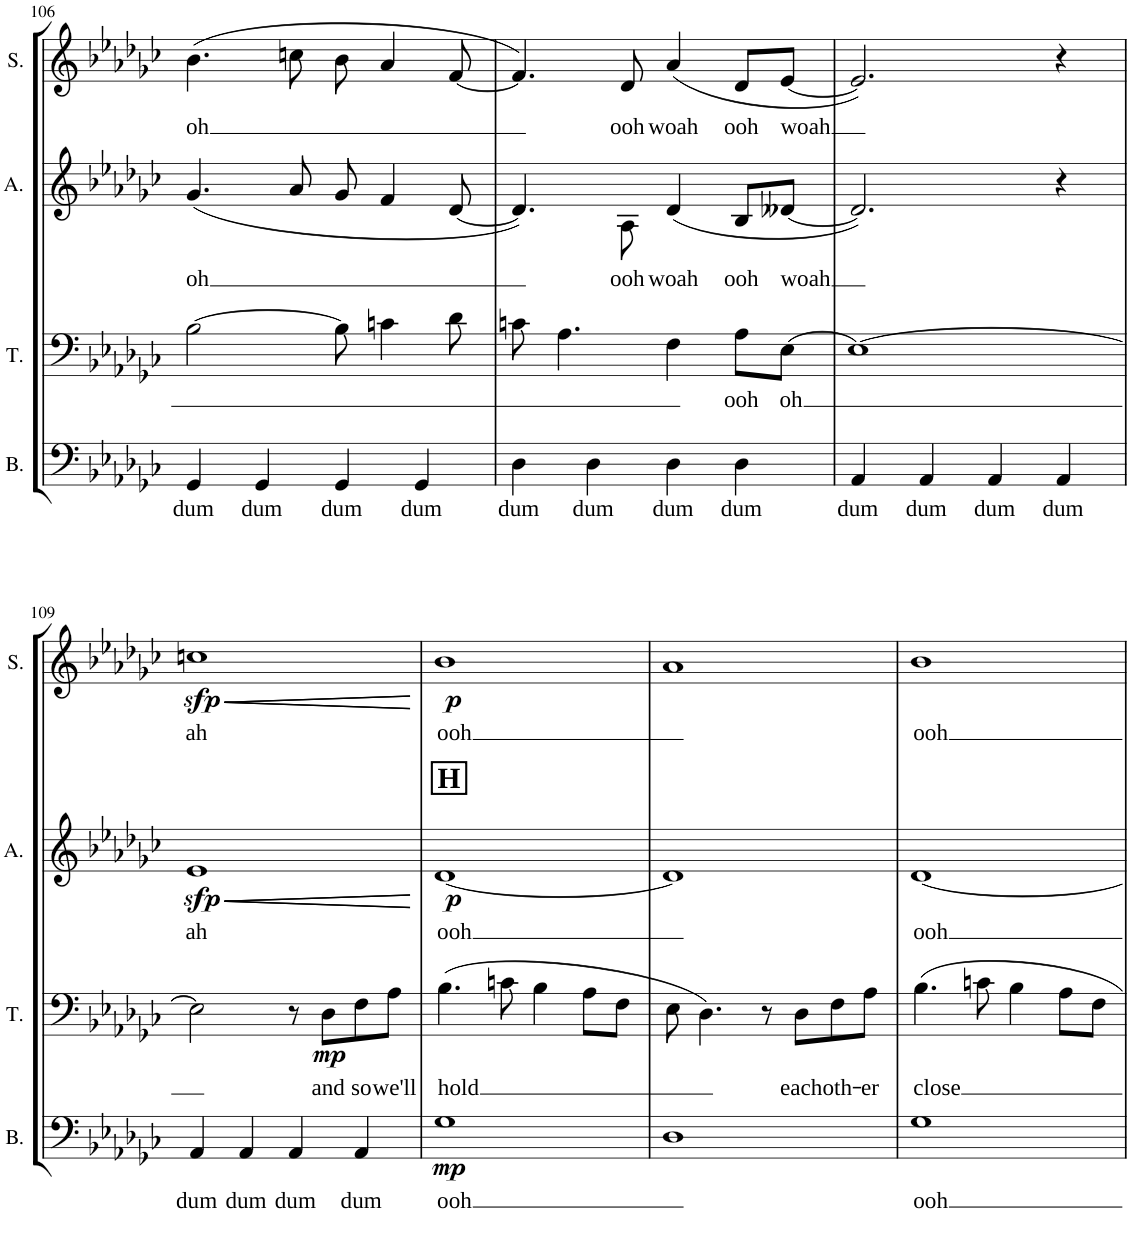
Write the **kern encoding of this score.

**kern	**text	**dynam	**kern	**text	**dynam	**kern	**text	**dynam	**kern	**text	**dynam
*part4	*part4	*part4	*part3	*part3	*part3	*part2	*part2	*part2	*part1	*part1	*part1
*staff4	*staff4	*staff4	*staff3	*staff3	*staff3	*staff2	*staff2	*staff2	*staff1	*staff1	*staff1
*I"Bass	*	*	*I"Tenor	*	*	*I"Alto	*	*	*I"Soprano	*	*
*I'B.	*	*	*I'T.	*	*	*I'A.	*	*	*I'S.	*	*
!!LO:PB:g=z
*clefF4	*	*	*clefF4	*	*	*clefG2	*	*	*clefG2	*	*
*k[b-e-a-d-g-c-]	*	*	*k[b-e-a-d-g-c-]	*	*	*k[b-e-a-d-g-c-]	*	*	*k[b-e-a-d-g-c-]	*	*
*M4/4	*	*	*M4/4	*	*	*M4/4	*	*	*M4/4	*	*
=106	=106	=106	=106	=106	=106	=106	=106	=106	=106	=106	=106
!	!LO:LY:b	!	!	!	!	!	!LO:LY:b	!	!	!LO:LY:b	!
4GG-/	dum	.	[2B-\	.	.	(4.g-/	oh	.	(4.b-\	oh	.
!	!LO:LY:b	!	!	!	!	!	!	!	!	!	!
4GG-/	dum	.	.	.	.	.	.	.	.	.	.
.	.	.	.	.	.	8a-/	.	.	8ccn\	.	.
!	!LO:LY:b	!	!	!	!	!	!	!	!	!	!
4GG-/	dum	.	8B-\]	.	.	8g-/	.	.	8b-\	.	.
.	.	.	4cn\	.	.	4f/	.	.	4a-/	.	.
!	!LO:LY:b	!	!	!	!	!	!	!	!	!	!
4GG-/	dum	.	.	.	.	.	.	.	.	.	.
.	.	.	8d-\	.	.	[8d-/	.	.	[8f/	.	.
=107	=107	=107	=107	=107	=107	=107	=107	=107	=107	=107	=107
!	!LO:LY:b	!	!	!	!	!	!	!	!	!	!
4D-\	dum	.	8cn\	.	.	4.d-/])	.	.	4.f/])	.	.
.	.	.	4.A-\	.	.	.	.	.	.	.	.
!	!LO:LY:b	!	!	!	!	!	!	!	!	!	!
4D-\	dum	.	.	.	.	.	.	.	.	.	.
!	!	!	!	!	!	!	!LO:LY:b	!	!	!LO:LY:b	!
.	.	.	.	.	.	8A-\	ooh	.	8d-/	ooh	.
!	!LO:LY:b	!	!	!	!	!	!LO:LY:b	!	!	!LO:LY:b	!
4D-\	dum	.	4F\	.	.	(4d-/	woah	.	(4a-/	woah	.
!	!LO:LY:b	!	!	!LO:LY:b	!	!	!LO:LY:b	!	!	!LO:LY:b	!
4D-\	dum	.	8A-\L	ooh	.	8B-/L	ooh	.	8d-/L	ooh	.
!	!	!	!	!LO:LY:b	!	!	!LO:LY:b	!	!	!LO:LY:b	!
.	.	.	[8E-\J	oh	.	[8d--X/J	woah	.	[8e-/J	woah	.
=108	=108	=108	=108	=108	=108	=108	=108	=108	=108	=108	=108
!	!LO:LY:b	!	!	!	!	!	!	!	!	!	!
4AA-/	dum	.	1E-_	.	.	2.d--/])	.	.	2.e-/])	.	.
!	!LO:LY:b	!	!	!	!	!	!	!	!	!	!
4AA-/	dum	.	.	.	.	.	.	.	.	.	.
!	!LO:LY:b	!	!	!	!	!	!	!	!	!	!
4AA-/	dum	.	.	.	.	.	.	.	.	.	.
!	!LO:LY:b	!	!	!	!	!	!	!	!	!	!
4AA-/	dum	.	.	.	.	4r	.	.	4r	.	.
!!LO:LB:g=z
=109	=109	=109	=109	=109	=109	=109	=109	=109	=109	=109	=109
!	!LO:LY:b	!	!	!	!	!	!LO:LY:b	!LO:HP:b	!	!	!
!	!	!	!	!	!	!	!	!LO:HP:n=1:b	!	!LO:LY:b	!LO:HP:b
!	!	!	!	!	!	!	!	!LO:DY:n=1:b	!	!	!LO:HP:n=1:b
!	!	!	!	!	!	!	!	!	!	!	!LO:DY:n=1:b
4AA-/	dum	.	2E-\]	.	.	1e-	ah	< < sfp	1ccn	ah	< < sfp
!	!LO:LY:b	!	!	!	!	!	!	!	!	!	!
4AA-/	dum	.	.	.	.	.	.	.	.	.	.
!	!LO:LY:b	!	!	!	!	!	!	!	!	!	!
4AA-/	dum	.	8r	.	.	.	.	.	.	.	.
!	!	!	!	!LO:LY:b	!LO:DY:b	!	!	!	!	!	!
.	.	.	8D-\L	and	mp	.	.	.	.	.	.
!	!LO:LY:b	!	!	!LO:LY:b	!	!	!	!	!	!	!
4AA-/	dum	.	8F\	so	.	.	.	.	.	.	.
!	!	!	!	!LO:LY:b	!	!	!	!	!	!	!
.	.	.	8A-\J	we'll	.	.	.	.	.	.	.
.	.	.	.	.	.	.	.	[	.	.	[
=110	=110	=110	=110	=110	=110	=110	=110	=110	=110	=110	=110
!	!	!	!	!	!	!LO:TX:a:B:t=H	!	!	!	!	!
!	!LO:LY:b	!LO:DY:b	!	!LO:LY:b	!	!	!LO:LY:b	!LO:DY:b	!	!LO:LY:b	!LO:DY:b
1G-	ooh	mp	(4.B-\	-hold	.	[1d-	ooh	p	1b-	ooh	p
.	.	.	8cn\	.	.	.	.	.	.	.	.
.	.	.	4B-\	.	.	.	.	.	.	.	.
.	.	.	8A-\L	.	.	.	.	.	.	.	.
.	.	.	8F\J	.	.	.	.	.	.	.	.
.	.	.	.	.	.	.	.	[	.	.	[
=111	=111	=111	=111	=111	=111	=111	=111	=111	=111	=111	=111
1D-	.	.	8E-\	.	.	1d-]	.	.	1a-	.	.
.	.	.	4.D-\)	.	.	.	.	.	.	.	.
.	.	.	8r	.	.	.	.	.	.	.	.
!	!	!	!	!LO:LY:b	!	!	!	!	!	!	!
.	.	.	8D-\L	each	.	.	.	.	.	.	.
!	!	!	!	!LO:LY:b	!	!	!	!	!	!	!
.	.	.	8F\	oth-	.	.	.	.	.	.	.
!	!	!	!	!LO:LY:b	!	!	!	!	!	!	!
.	.	.	8A-\J	-er	.	.	.	.	.	.	.
=112	=112	=112	=112	=112	=112	=112	=112	=112	=112	=112	=112
!	!LO:LY:b	!	!	!LO:LY:b	!	!	!LO:LY:b	!	!	!LO:LY:b	!
1G-	ooh	.	4.B-\	-close	.	[1d-	ooh	.	1b-	ooh	.
.	.	.	8cn\	.	.	.	.	.	.	.	.
.	.	.	4B-\	.	.	.	.	.	.	.	.
.	.	.	8A-\L	.	.	.	.	.	.	.	.
.	.	.	8F\J	.	.	.	.	.	.	.	.
=	=	=	=	=	=	=	=	=	=	=	=
*-	*-	*-	*-	*-	*-	*-	*-	*-	*-	*-	*-
